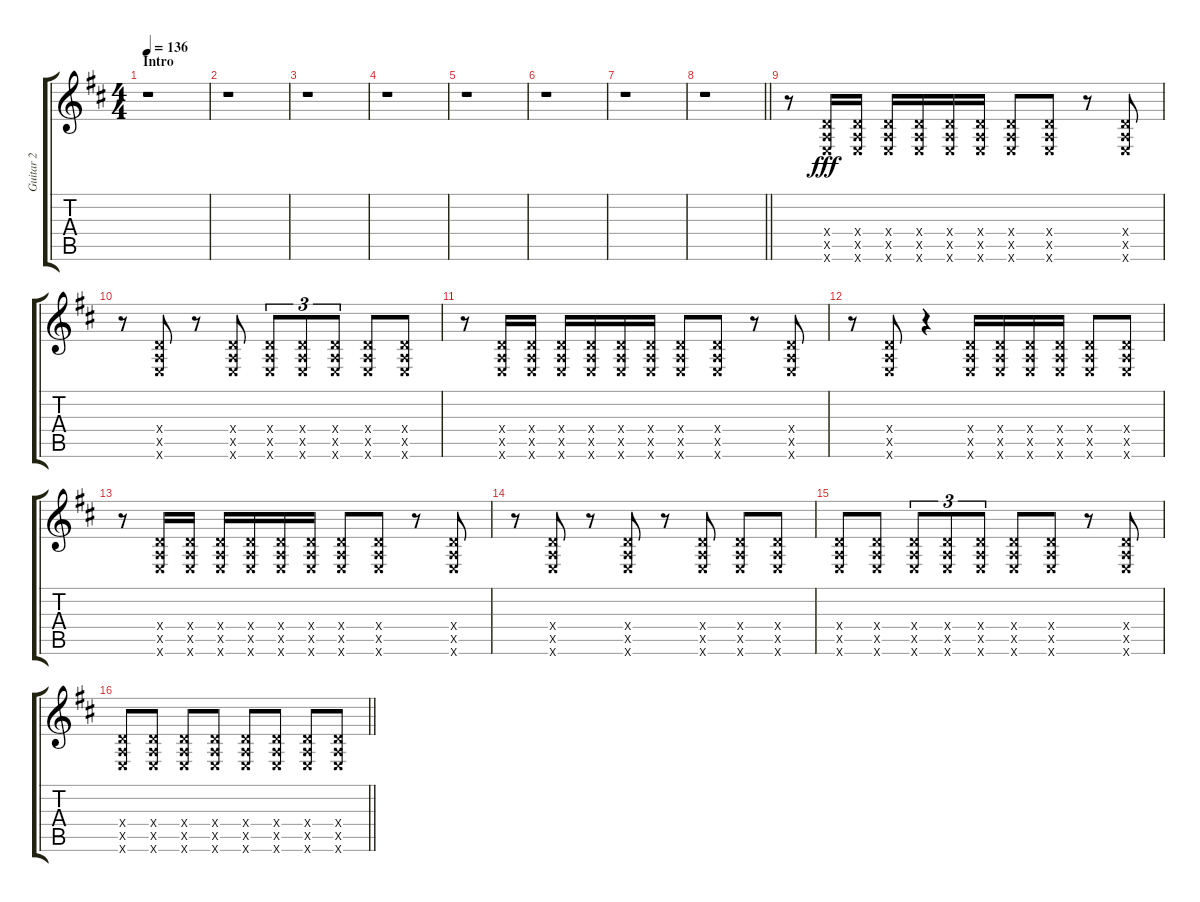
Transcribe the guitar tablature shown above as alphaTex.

\track ("Guitar 2" "Guitar 2") {instrument distortionguitar}
\staff {score tabs}
\tuning (E4 B3 G3 D3 A2 E2) {hide}
\ts (4 4)
\section ("" "Intro")
\tempo 136
\clef g2
\ks d
r.1{dy fff instrument distortionguitar} |
r.1 |
r.1 |
r.1 |
r.1 |
r.1 |
r.1 |
\barLineRight lightlight
r.1 |
r.8 (0.4{x} 0.5{x} 0.6{x}).16 (0.4{x} 0.5{x} 0.6{x}).16 (0.4{x} 0.5{x} 0.6{x}).16 (0.4{x} 0.5{x} 0.6{x}).16 (0.4{x} 0.5{x} 0.6{x}).16 (0.4{x} 0.5{x} 0.6{x}).16 (0.4{x} 0.5{x} 0.6{x}).8 (0.4{x} 0.5{x} 0.6{x}).8 r.8 (0.4{x} 0.5{x} 0.6{x}).8 |
r.8 (0.4{x} 0.5{x} 0.6{x}).8 r.8 (0.4{x} 0.5{x} 0.6{x}).8 (0.4{x} 0.5{x} 0.6{x}).8{tu (3 2)} (0.4{x} 0.5{x} 0.6{x}).8{tu (3 2)} (0.4{x} 0.5{x} 0.6{x}).8{tu (3 2)} (0.4{x} 0.5{x} 0.6{x}).8 (0.4{x} 0.5{x} 0.6{x}).8 |
r.8 (0.4{x} 0.5{x} 0.6{x}).16 (0.4{x} 0.5{x} 0.6{x}).16 (0.4{x} 0.5{x} 0.6{x}).16 (0.4{x} 0.5{x} 0.6{x}).16 (0.4{x} 0.5{x} 0.6{x}).16 (0.4{x} 0.5{x} 0.6{x}).16 (0.4{x} 0.5{x} 0.6{x}).8 (0.4{x} 0.5{x} 0.6{x}).8 r.8 (0.4{x} 0.5{x} 0.6{x}).8 |
r.8 (0.4{x} 0.5{x} 0.6{x}).8 r.4 (0.4{x} 0.5{x} 0.6{x}).16 (0.4{x} 0.5{x} 0.6{x}).16 (0.4{x} 0.5{x} 0.6{x}).16 (0.4{x} 0.5{x} 0.6{x}).16 (0.4{x} 0.5{x} 0.6{x}).8 (0.4{x} 0.5{x} 0.6{x}).8 |
r.8 (0.4{x} 0.5{x} 0.6{x}).16 (0.4{x} 0.5{x} 0.6{x}).16 (0.4{x} 0.5{x} 0.6{x}).16 (0.4{x} 0.5{x} 0.6{x}).16 (0.4{x} 0.5{x} 0.6{x}).16 (0.4{x} 0.5{x} 0.6{x}).16 (0.4{x} 0.5{x} 0.6{x}).8 (0.4{x} 0.5{x} 0.6{x}).8 r.8 (0.4{x} 0.5{x} 0.6{x}).8 |
r.8 (0.4{x} 0.5{x} 0.6{x}).8 r.8 (0.4{x} 0.5{x} 0.6{x}).8 r.8 (0.4{x} 0.5{x} 0.6{x}).8 (0.4{x} 0.5{x} 0.6{x}).8 (0.4{x} 0.5{x} 0.6{x}).8 |
(0.4{x} 0.5{x} 0.6{x}).8 (0.4{x} 0.5{x} 0.6{x}).8 (0.4{x} 0.5{x} 0.6{x}).8{tu (3 2)} (0.4{x} 0.5{x} 0.6{x}).8{tu (3 2)} (0.4{x} 0.5{x} 0.6{x}).8{tu (3 2)} (0.4{x} 0.5{x} 0.6{x}).8 (0.4{x} 0.5{x} 0.6{x}).8 r.8 (0.4{x} 0.5{x} 0.6{x}).8 |
\barLineRight lightlight
(0.4{x} 0.5{x} 0.6{x}).8 (0.4{x} 0.5{x} 0.6{x}).8 (0.4{x} 0.5{x} 0.6{x}).8 (0.4{x} 0.5{x} 0.6{x}).8 (0.4{x} 0.5{x} 0.6{x}).8 (0.4{x} 0.5{x} 0.6{x}).8 (0.4{x} 0.5{x} 0.6{x}).8 (0.4{x} 0.5{x} 0.6{x}).8
